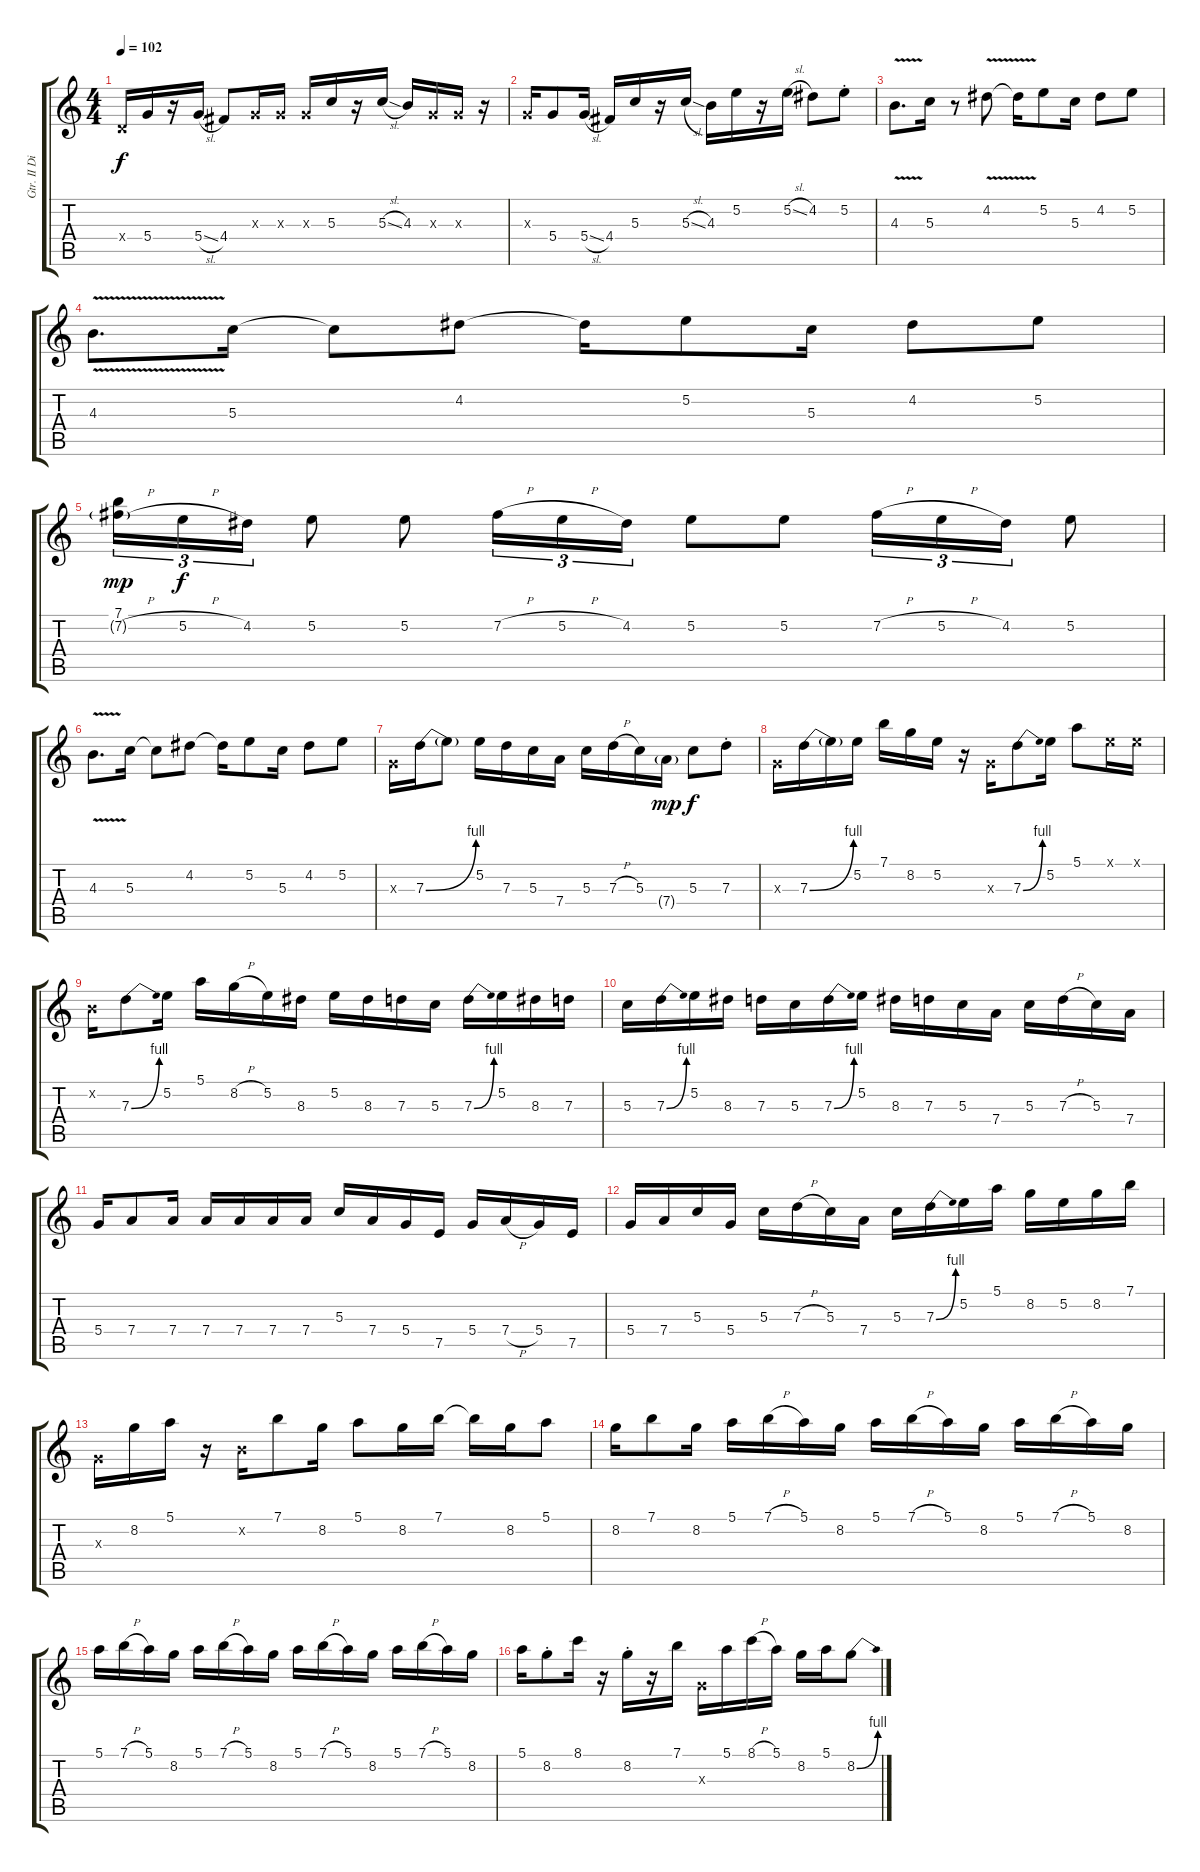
\track ("Gtr. II Dickey" "Gtr. II Di") {instrument electricguitarclean}
\staff {score tabs}
\tuning (E4 B3 G3 D3 A2 E2) {hide}
\ts (4 4)
\tempo 102
\clef g2
\ks c
0.4{x}.16{dy f} 5.4.16 r.16 5.4{sl}.16 4.4.8 0.3{x}.16 0.3{x}.16 0.3{x}.16 5.3.16 r.16 5.3{sl}.16 4.3.16 0.3{x}.16 0.3{x}.16 r.16 |
0.3{x}.16 5.4.8 5.4{sl}.16 4.4.16 5.3.16 r.16 5.3{sl}.16 4.3.16 5.2.16 r.16 5.2{sl}.16 4.2.8 5.2{st}.8 |
4.3{v}.8{d} 5.3.16 r.8 4.2{v}.8 4.2{t}.16 5.2.8 5.3.16 4.2.8 5.2.8 |
4.3{v}.8{d} 5.3.16 5.3{t}.8 4.2.8 4.2{t}.16 5.2.8 5.3.16 4.2.8 5.2.8 |
(7.1 7.2{h g}).16{tu (3 2) dy mp} 5.2{h}.16{tu (3 2) dy f} 4.2.16{tu (3 2)} 5.2.8 5.2.8 7.2{h}.16{tu (3 2)} 5.2{h}.16{tu (3 2)} 4.2.16{tu (3 2)} 5.2.8 5.2.8 7.2{h}.16{tu (3 2)} 5.2{h}.16{tu (3 2)} 4.2.16{tu (3 2)} 5.2.8 |
4.3{v}.8{d} 5.3.16 5.3{t}.8 4.2.8 4.2{t}.16 5.2.8 5.3.16 4.2.8 5.2.8 |
0.3{x}.16 7.3{be (bend 0 0 60 4)}.16 7.3{t}.8 5.2.16 7.3.16 5.3.16 7.4.16 5.3.16 7.3{h}.16 5.3.16 7.4{g}.16{dy mp} 5.3.8{dy f} 7.3{st}.8 |
0.3{x}.16 7.3{be (bend 0 0 60 4)}.16 7.3{t}.16 5.2.16 7.1.16 8.2.16 5.2.16 r.16 0.3{x}.16 7.3{be (bend 0 0 60 4)}.8 5.2.16 5.1.8 0.1{x}.16 0.1{x}.16 |
0.2{x}.16 7.3{be (bend 0 0 60 4)}.8 5.2.16 5.1.16 8.2{h}.16 5.2.16 8.3.16 5.2.16 8.3.16 7.3.16 5.3.16 7.3{be (bend 0 0 60 4)}.16 5.2.16 8.3.16 7.3.16 |
5.3.16 7.3{be (bend 0 0 60 4)}.16 5.2.16 8.3.16 7.3.16 5.3.16 7.3{be (bend 0 0 60 4)}.16 5.2.16 8.3.16 7.3.16 5.3.16 7.4.16 5.3.16 7.3{h}.16 5.3.16 7.4.16 |
5.4.16 7.4.8 7.4.16 7.4.16 7.4.16 7.4.16 7.4.16 5.3.16 7.4.16 5.4.16 7.5.16 5.4.16 7.4{h}.16 5.4.16 7.5.16 |
5.4.16 7.4.16 5.3.16 5.4.16 5.3.16 7.3{h}.16 5.3.16 7.4.16 5.3.16 7.3{be (bend 0 0 60 4)}.16 5.2.16 5.1.16 8.2.16 5.2.16 8.2.16 7.1.16 |
0.3{x}.16 8.2.16 5.1.16 r.16 0.2{x}.16 7.1.8 8.2.16 5.1.8 8.2.16 7.1.16 7.1{t}.16 8.2.16 5.1.8 |
8.2.16 7.1.8 8.2.16 5.1.16 7.1{h}.16 5.1.16 8.2.16 5.1.16 7.1{h}.16 5.1.16 8.2.16 5.1.16 7.1{h}.16 5.1.16 8.2.16 |
5.1.16 7.1{h}.16 5.1.16 8.2.16 5.1.16 7.1{h}.16 5.1.16 8.2.16 5.1.16 7.1{h}.16 5.1.16 8.2.16 5.1.16 7.1{h}.16 5.1.16 8.2.16 |
5.1.16 8.2{st}.8 8.1.16 r.16 8.2{st}.16 r.16 7.1.16 0.3{x}.16 5.1.16 8.1{h}.16 5.1.16 8.2.16 5.1.16 8.2{be (bend 0 0 60 4)}.8
